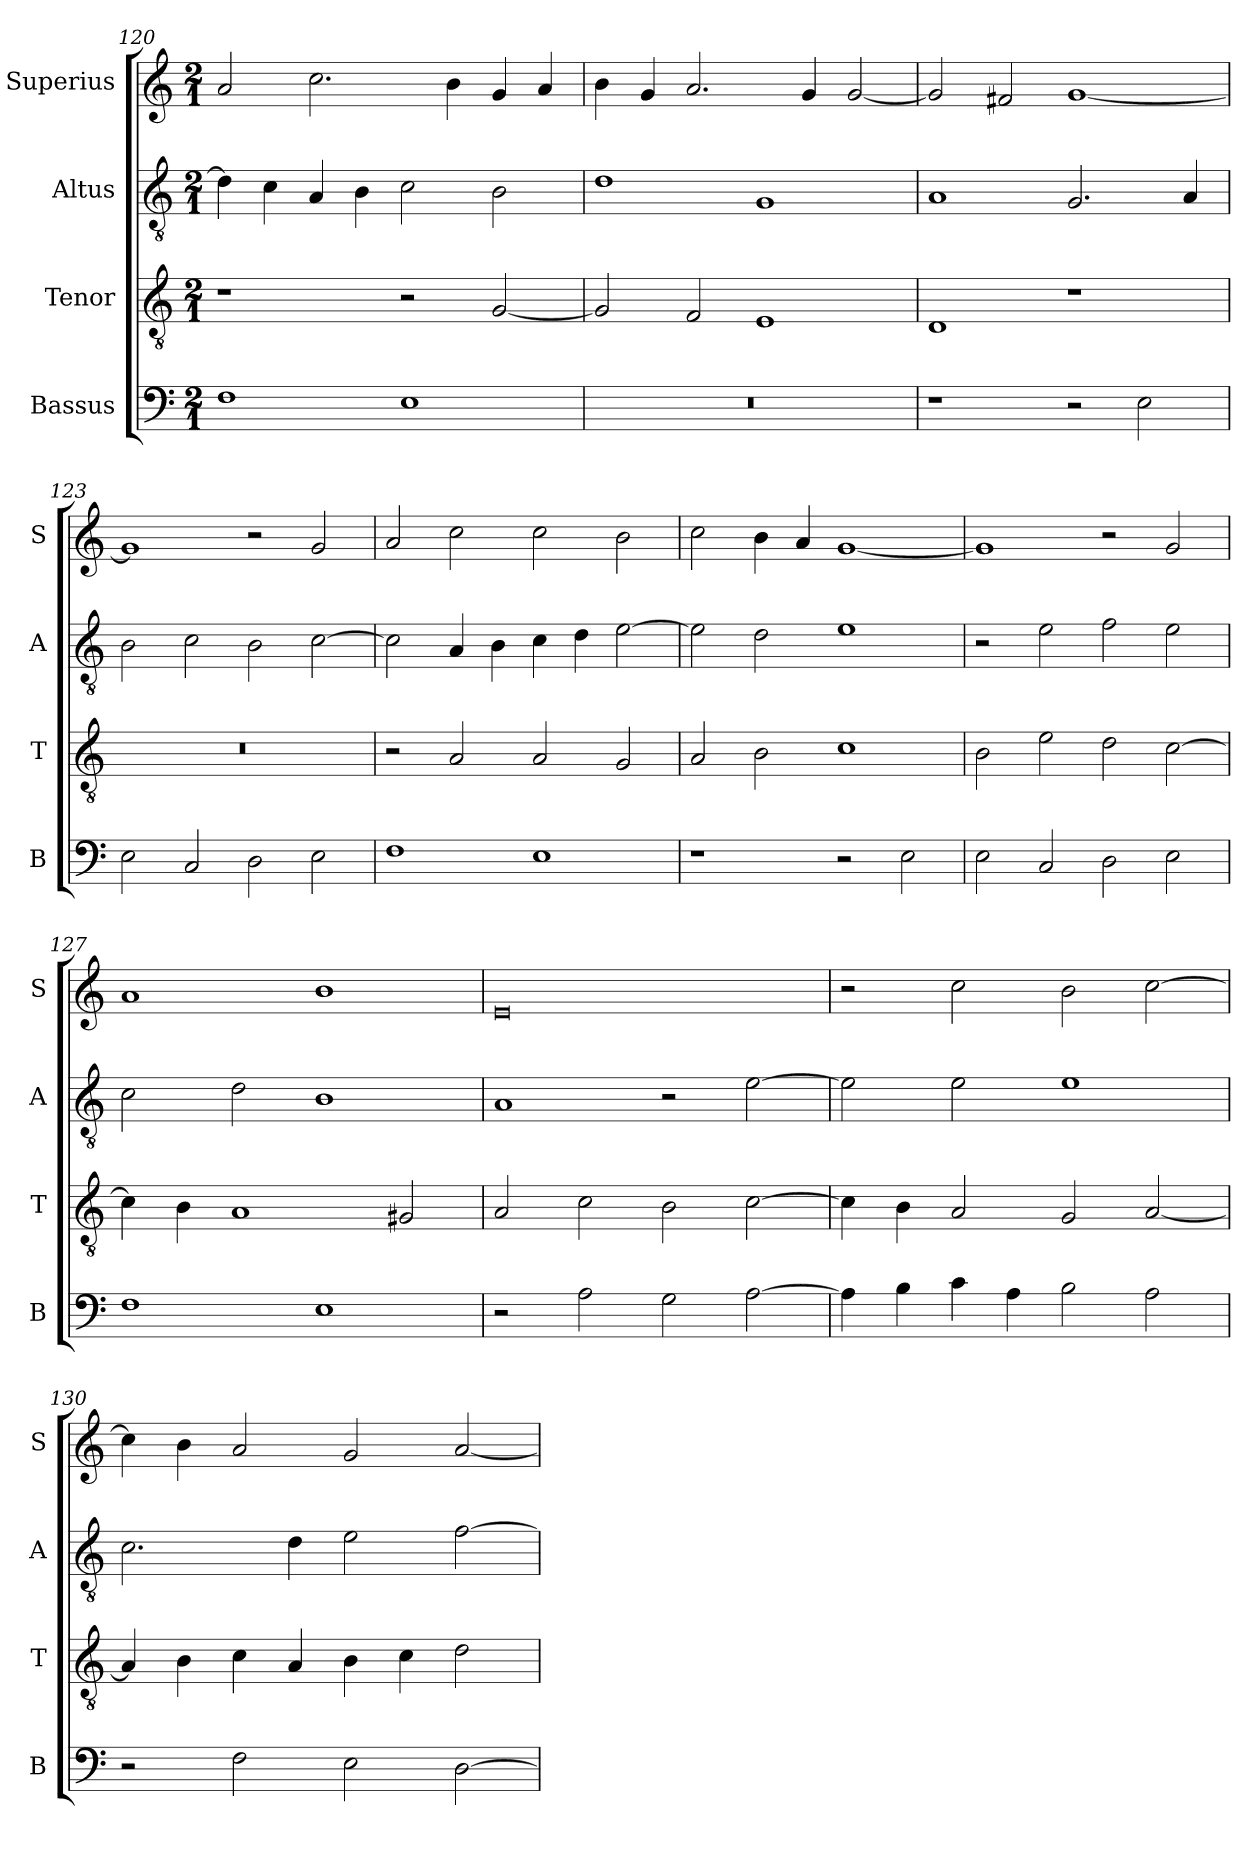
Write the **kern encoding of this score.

**kern	**kern	**kern	**kern
*part4	*part3	*part2	*part1
*staff4	*staff3	*staff2	*staff1
*I"Bassus	*I"Tenor	*I"Altus	*I"Superius
*I'B	*I'T	*I'A	*I'S
*clefF4	*clefGv2	*clefGv2	*clefG2
*k[]	*k[]	*k[]	*k[]
*C:	*C:	*C:	*C:
*M2/1	*M2/1	*M2/1	*M2/1
=120	=120	=120	=120
1F	1r	4d]	2a
.	.	4c	.
.	.	4A	2.cc
.	.	4B	.
1E	2r	2c	.
.	.	.	4b
.	[2G	2B	4g
.	.	.	4a
=121	=121	=121	=121
0r	2G]	1d	4b
.	.	.	4g
.	2F	.	2.a
.	1E	1G	.
.	.	.	4g
.	.	.	[2g
=122	=122	=122	=122
1r	1D	1A	2g]
.	.	.	2f#X
2r	1r	2.G	[1g
2E	.	.	.
.	.	4A	.
=123	=123	=123	=123
2E	0r	2B	1g]
2C	.	2c	.
2D	.	2B	2r
2E	.	[2c	2g
=124	=124	=124	=124
1F	2r	2c]	2a
.	2A	4A	2cc
.	.	4B	.
1E	2A	4c	2cc
.	.	4d	.
.	2G	[2e	2b
=125	=125	=125	=125
1r	2A	2e]	2cc
.	2B	2d	4b
.	.	.	4a
2r	1c	1e	[1g
2E	.	.	.
=126	=126	=126	=126
2E	2B	2r	1g]
2C	2e	2e	.
2D	2d	2f	2r
2E	[2c	2e	2g
=127	=127	=127	=127
1F	4c]	2c	1a
.	4B	.	.
.	1A	2d	.
1E	.	1B	1b
.	2G#X	.	.
=128	=128	=128	=128
2r	2A	1A	0e
2A	2c	.	.
2G	2B	2r	.
[2A	[2c	[2e	.
=129	=129	=129	=129
4A]	4c]	2e]	2r
4B	4B	.	.
4c	2A	2e	2cc
4A	.	.	.
2B	2G	1e	2b
2A	[2A	.	[2cc
=130	=130	=130	=130
2r	4A]	2.c	4cc]
.	4B	.	4b
2F	4c	.	2a
.	4A	4d	.
2E	4B	2e	2g
.	4c	.	.
[2D	2d	[2f	[2a
=	=	=	=
*-	*-	*-	*-
